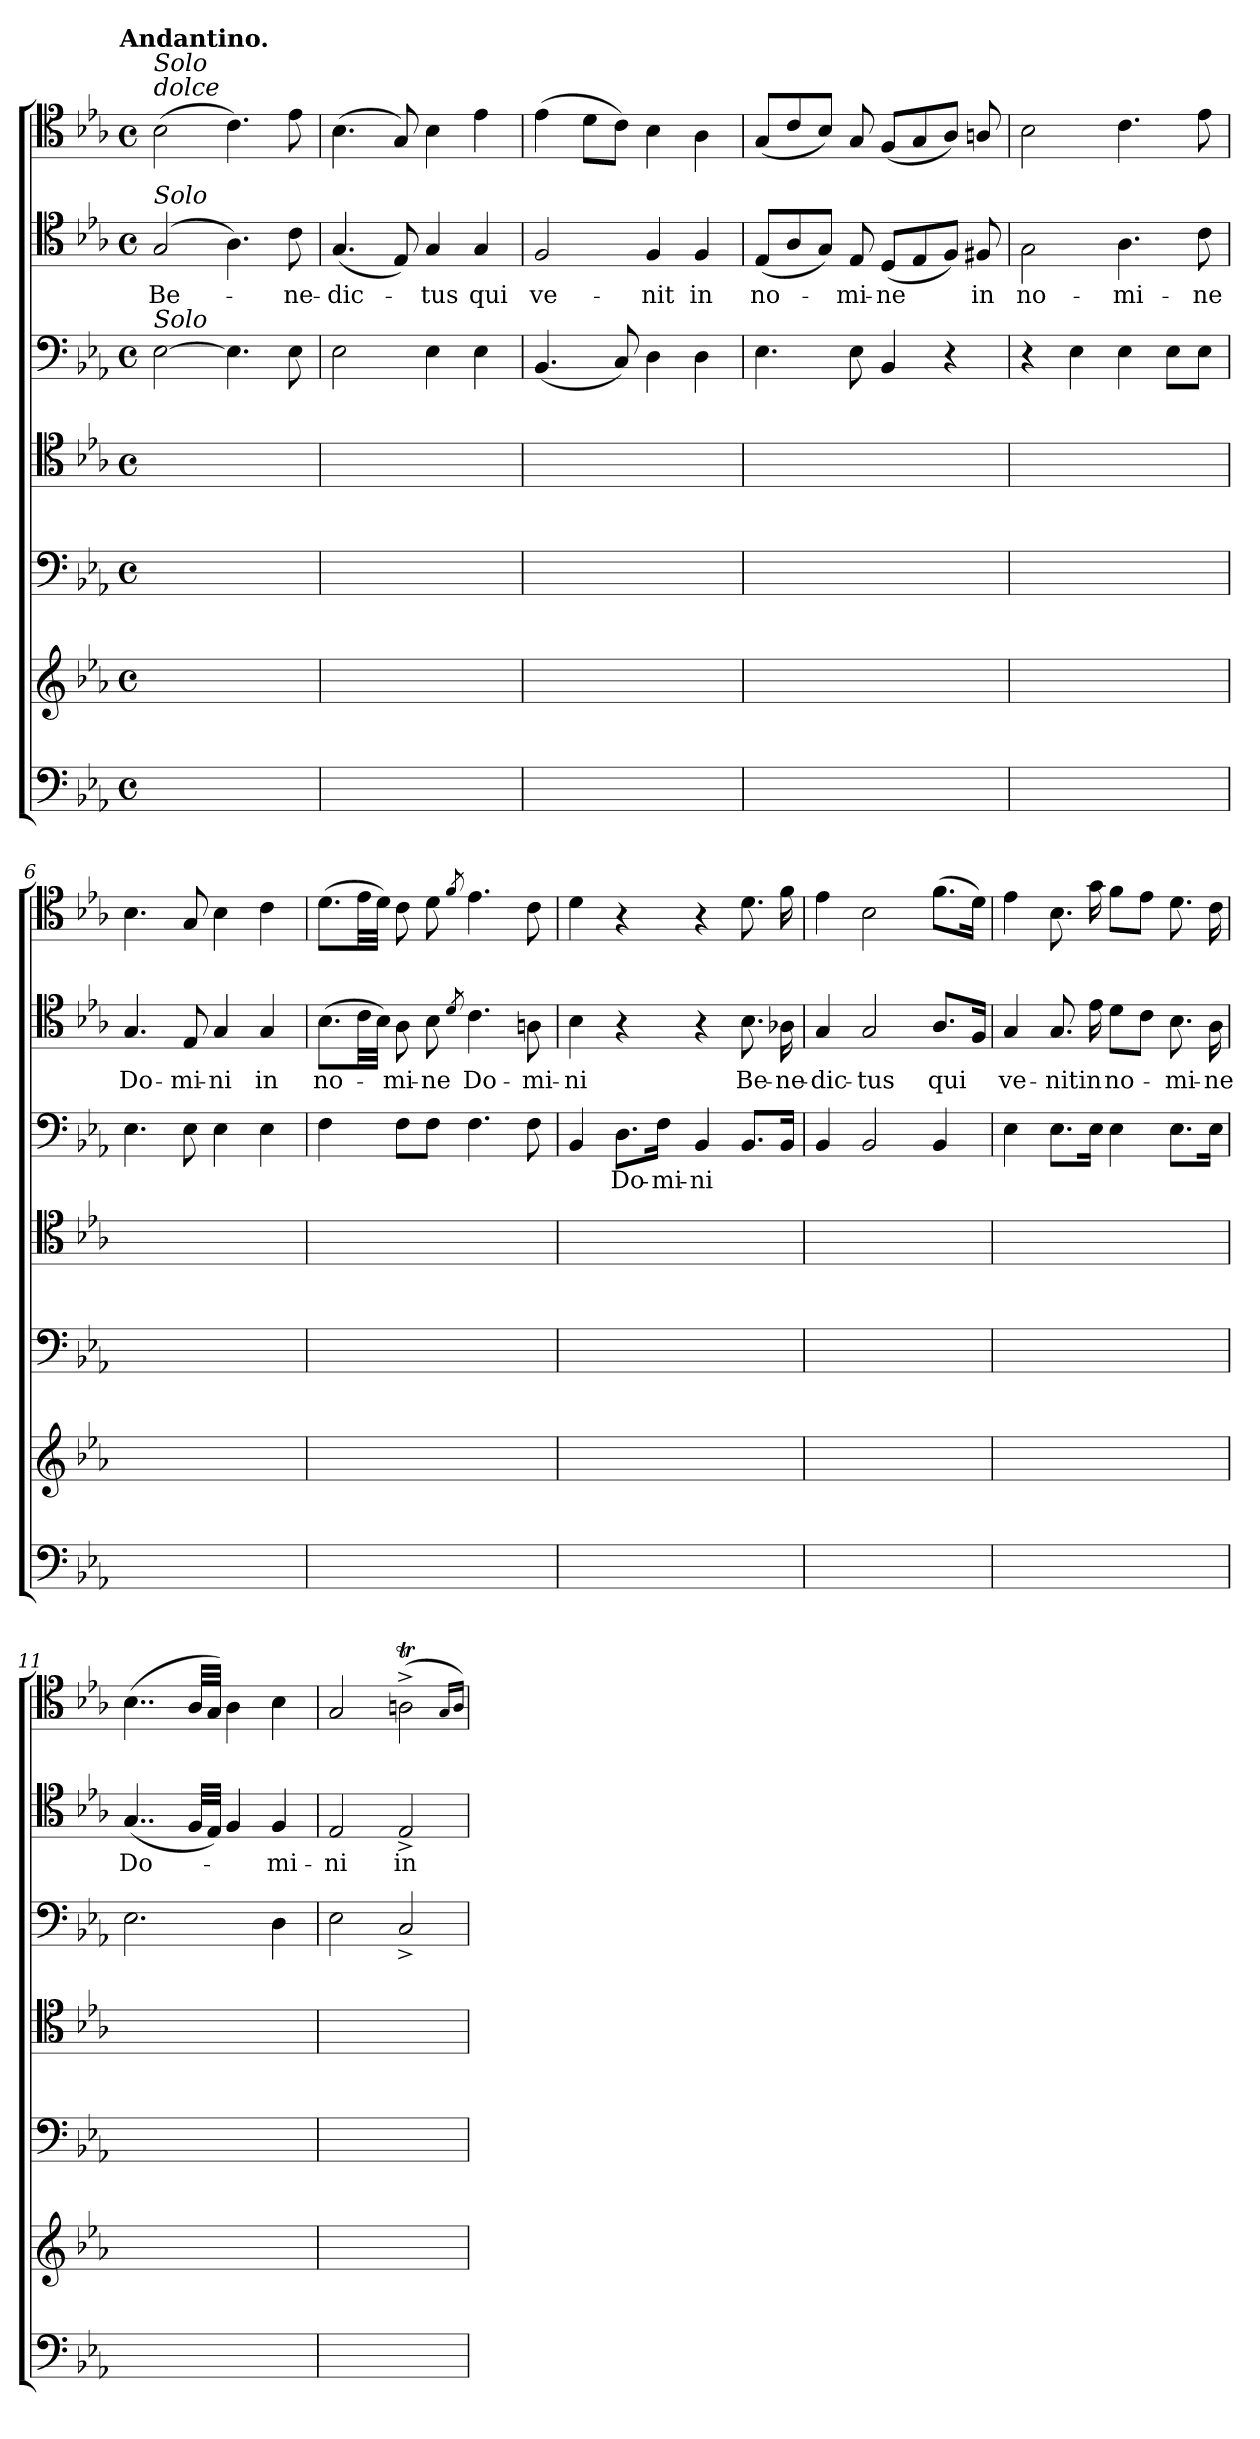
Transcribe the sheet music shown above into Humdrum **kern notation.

**kern	**kern	**kern	**kern	**kern	**text	**kern	**text	**kern
*part6	*part6	*part5	*part4	*part3	*part3	*part2	*part2	*part1
*staff7	*staff6	*staff5	*staff4	*staff3	*staff3	*staff2	*staff2	*staff1
*clefF4	*clefG2	*clefF4	*clefC4	*clefF4	*	*clefC4	*	*clefC4
*k[b-e-a-]	*k[b-e-a-]	*k[b-e-a-]	*k[b-e-a-]	*k[b-e-a-]	*	*k[b-e-a-]	*	*k[b-e-a-]
!!LO:TX:omd:t=Andantino.
*M4/4	*M4/4	*M4/4	*M4/4	*M4/4	*	*M4/4	*	*M4/4
*met(c)	*met(c)	*met(c)	*met(c)	*met(c)	*	*met(c)	*	*met(c)
=1	=1	=1	=1	=1	=1	=1	=1	=1
!	!	!	!	!	!	!	!	!LO:TX:a:i:t=dolce
!	!	!	!	!	!	!	!	!LO:TX:a:i:t=Solo
!	!	!	!	!	!	!LO:TX:a:i:t=Solo	!	!
!	!	!	!	!LO:TX:a:i:t=Solo	!	!	!	!
1ryy	1ryy	1ryy	1ryy	[2E-\	.	(2G/	Be-	(2B-\
.	.	.	.	4.E-\]	.	4.A-\)	.	4.c\)
.	.	.	.	8E-\	.	8c\	-ne-	8e-\
=2	=2	=2	=2	=2	=2	=2	=2	=2
1ryy	1ryy	1ryy	1ryy	2E-\	.	(>4.G/	-dic-	(4.B-\
.	.	.	.	.	.	8E-/)	.	8G/)
.	.	.	.	4E-\	.	4G/	-tus	4B-\
.	.	.	.	4E-\	.	4G/	qui	4e-\
=3	=3	=3	=3	=3	=3	=3	=3	=3
1ryy	1ryy	1ryy	1ryy	(4.BB-/	.	2F/	ve-	(4e-\
.	.	.	.	.	.	.	.	8d\L
.	.	.	.	8C/)	.	.	.	8c\J)
.	.	.	.	4D\	.	4F/	-nit	4B-\
.	.	.	.	4D\	.	4F/	in	4A-\
=4	=4	=4	=4	=4	=4	=4	=4	=4
1ryy	1ryy	1ryy	1ryy	4.E-\	.	(8E-/L	no-	(8G/L
.	.	.	.	.	.	8A-/	.	8c/
.	.	.	.	.	.	8G/J)	.	8B-/J)
.	.	.	.	8E-\	.	8E-/	-mi-	8G/
.	.	.	.	4BB-/	.	(8D/L	-ne	(8F/L
.	.	.	.	.	.	8E-/	.	8G/
.	.	.	.	4r	.	8F/J)	.	8A-/J)
.	.	.	.	.	.	8F#X/	in	8An/
=5	=5	=5	=5	=5	=5	=5	=5	=5
1ryy	1ryy	1ryy	1ryy	4r	.	2G\	no-	2B-\
.	.	.	.	4E-\	.	.	.	.
.	.	.	.	4E-\	.	4.A-\	-mi-	4.c\
.	.	.	.	8E-\L	.	.	.	.
.	.	.	.	8E-\J	.	8c\	-ne	8e-\
=6	=6	=6	=6	=6	=6	=6	=6	=6
1ryy	1ryy	1ryy	1ryy	4.E-\	.	4.G/	Do-	4.B-\
.	.	.	.	8E-\	.	8E-/	-mi-	8G/
.	.	.	.	4E-\	.	4G/	-ni	4B-\
.	.	.	.	4E-\	.	4G/	in	4c\
=7	=7	=7	=7	=7	=7	=7	=7	=7
1ryy	1ryy	1ryy	1ryy	4F\	.	(8.B-\L	no-	(8.d\L
.	.	.	.	.	.	32c\LL	.	32e-\LL
.	.	.	.	.	.	32B-\JJJ)	.	32d\JJJ)
.	.	.	.	8F\L	.	8A-\	-mi-	8c\
.	.	.	.	8F\J	.	8B-\	-ne	8d\
.	.	.	.	.	.	8qd/	.	8qf/
.	.	.	.	4.F\	.	4.c\	Do-	4.e-\
.	.	.	.	8F\	.	8An\	-mi-	8c\
=8	=8	=8	=8	=8	=8	=8	=8	=8
1ryy	1ryy	1ryy	1ryy	4BB-/	.	4B-\	-ni	4d\
.	.	.	.	8.D\L	Do-	4r	.	4r
.	.	.	.	16F\Jk	-mi-	.	.	.
.	.	.	.	4BB-/	-ni	4r	.	4r
.	.	.	.	8.BB-/L	.	8.B-\	Be-	8.d\
.	.	.	.	16BB-/Jk	.	16A-X\	-ne-	16f\
=9	=9	=9	=9	=9	=9	=9	=9	=9
1ryy	1ryy	1ryy	1ryy	4BB-/	.	4G/	-dic-	4e-\
.	.	.	.	2BB-/	.	2G/	-tus	2B-\
.	.	.	.	4BB-/	.	8.A-/L	qui	(8.f\L
.	.	.	.	.	.	16F/Jk	.	16d\Jk)
=10	=10	=10	=10	=10	=10	=10	=10	=10
1ryy	1ryy	1ryy	1ryy	4E-\	.	4G/	ve-	4e-\
.	.	.	.	8.E-\L	.	8.G/	-nit	8.B-\
.	.	.	.	16E-\Jk	.	16e-\	in	16g\
.	.	.	.	4E-\	.	8d\L	no-	8f\L
.	.	.	.	.	.	8c\J	.	8e-\J
.	.	.	.	8.E-\L	.	8.B-\	-mi-	8.d\
.	.	.	.	16E-\Jk	.	16A-\	-ne	16c\
=11	=11	=11	=11	=11	=11	=11	=11	=11
1ryy	1ryy	1ryy	1ryy	2.E-\	.	(>4..G/	Do-	(4..B-\
.	.	.	.	.	.	32F/LLL	.	32A-/LLL
.	.	.	.	.	.	32E-/JJJ)	.	32G/JJJ)
.	.	.	.	.	.	4F/	.	4A-\
.	.	.	.	4D\	.	4F/	-mi-	4B-\
=12	=12	=12	=12	=12	=12	=12	=12	=12
1ryy	1ryy	1ryy	1ryy	2E-\	.	2E-/	-ni	2G/
.	.	.	.	2C^>/	.	2E-^>/	in	(<2Ant^<\
.	.	.	.	.	.	.	.	16qqG/LL
.	.	.	.	.	.	.	.	16qqA/JJ)
=	=	=	=	=	=	=	=	=
*-	*-	*-	*-	*-	*-	*-	*-	*-
